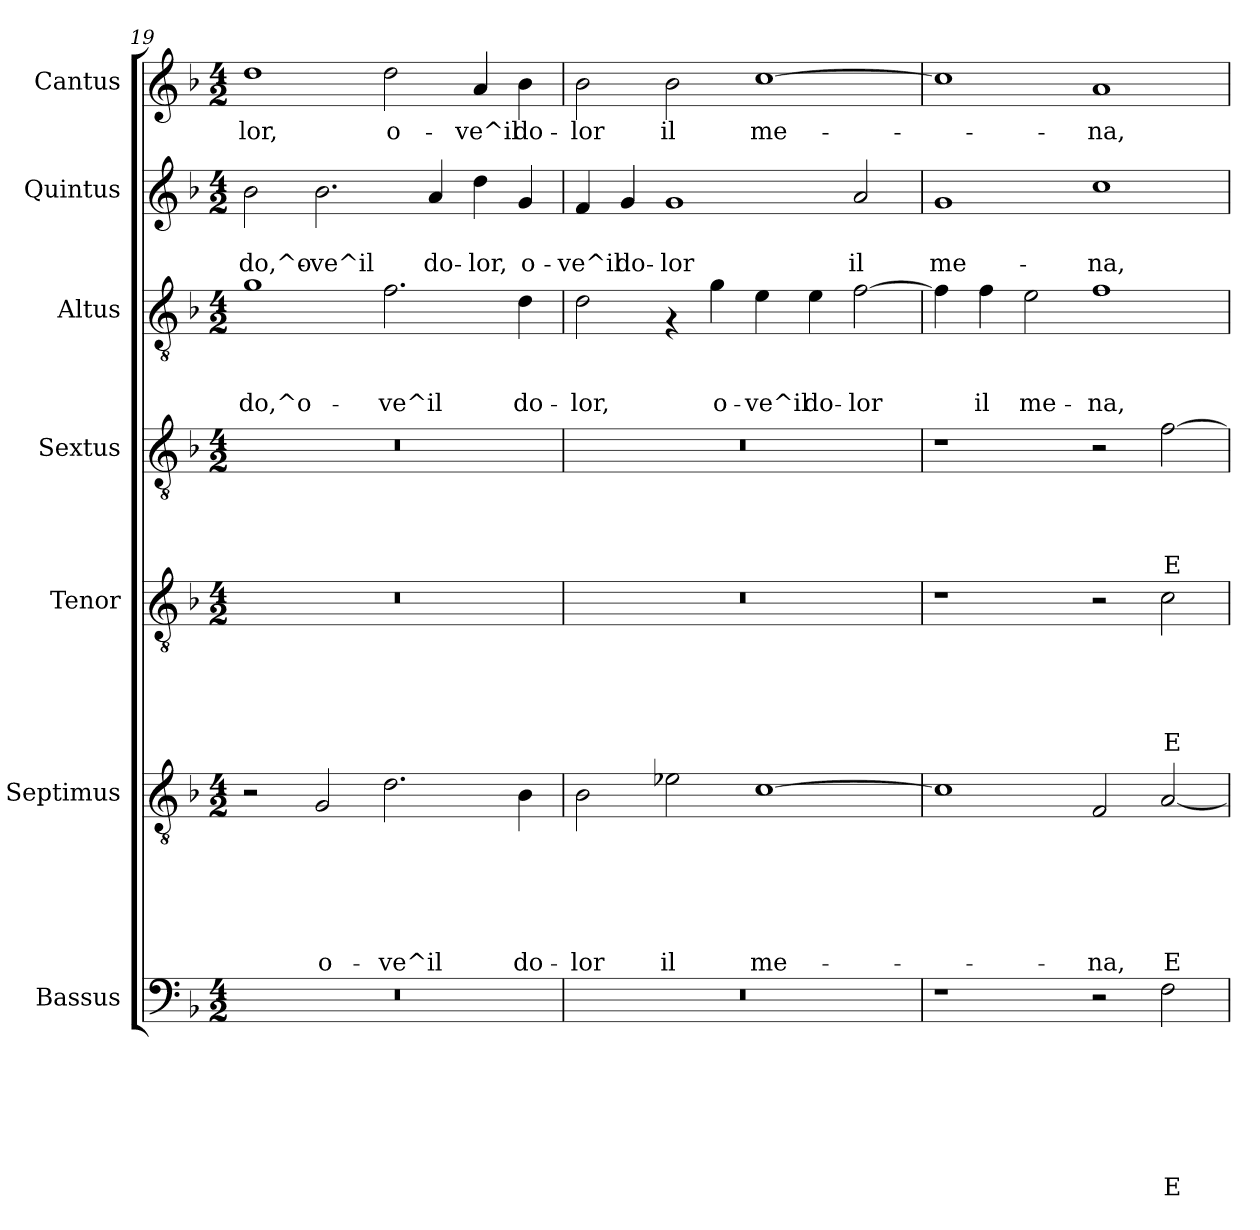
**kern	**text	**text	**text	**text	**text	**text	**text	**kern	**text	**text	**text	**text	**text	**text	**kern	**text	**text	**text	**text	**text	**kern	**text	**text	**text	**text	**kern	**text	**text	**text	**kern	**text	**text	**kern	**text
*part7	*part7	*part7	*part7	*part7	*part7	*part7	*part7	*part6	*part6	*part6	*part6	*part6	*part6	*part6	*part5	*part5	*part5	*part5	*part5	*part5	*part4	*part4	*part4	*part4	*part4	*part3	*part3	*part3	*part3	*part2	*part2	*part2	*part1	*part1
*staff7	*staff7	*staff7	*staff7	*staff7	*staff7	*staff7	*staff7	*staff6	*staff6	*staff6	*staff6	*staff6	*staff6	*staff6	*staff5	*staff5	*staff5	*staff5	*staff5	*staff5	*staff4	*staff4	*staff4	*staff4	*staff4	*staff3	*staff3	*staff3	*staff3	*staff2	*staff2	*staff2	*staff1	*staff1
*I"Bassus	*	*	*	*	*	*	*	*I"Septimus	*	*	*	*	*	*	*I"Tenor	*	*	*	*	*	*I"Sextus	*	*	*	*	*I"Altus	*	*	*	*I"Quintus	*	*	*I"Cantus	*
*clefF4	*	*	*	*	*	*	*	*clefGv2	*	*	*	*	*	*	*clefGv2	*	*	*	*	*	*clefGv2	*	*	*	*	*clefGv2	*	*	*	*clefG2	*	*	*clefG2	*
*k[b-]	*	*	*	*	*	*	*	*k[b-]	*	*	*	*	*	*	*k[b-]	*	*	*	*	*	*k[b-]	*	*	*	*	*k[b-]	*	*	*	*k[b-]	*	*	*k[b-]	*
*F:	*	*	*	*	*	*	*	*F:	*	*	*	*	*	*	*F:	*	*	*	*	*	*F:	*	*	*	*	*F:	*	*	*	*F:	*	*	*F:	*
*M4/2	*	*	*	*	*	*	*	*M4/2	*	*	*	*	*	*	*M4/2	*	*	*	*	*	*M4/2	*	*	*	*	*M4/2	*	*	*	*M4/2	*	*	*M4/2	*
=19	=19	=19	=19	=19	=19	=19	=19	=19	=19	=19	=19	=19	=19	=19	=19	=19	=19	=19	=19	=19	=19	=19	=19	=19	=19	=19	=19	=19	=19	=19	=19	=19	=19	=19
!	!	!	!	!	!	!	!	!	!	!	!	!	!	!	!	!	!	!	!	!	!	!	!	!	!	!	!	!	!LO:LY:b	!	!	!LO:LY:b	!	!LO:LY:b
0r	.	.	.	.	.	.	.	2r	.	.	.	.	.	.	0r	.	.	.	.	.	0r	.	.	.	.	1g	.	.	-do,^o-	2b-\	.	-do,^o-	1dd	-lor,
!	!	!	!	!	!	!	!	!	!	!	!	!	!	!LO:LY:b	!	!	!	!	!	!	!	!	!	!	!	!	!	!	!	!	!	!LO:LY:b	!	!
.	.	.	.	.	.	.	.	2G/	.	.	.	.	.	o-	.	.	.	.	.	.	.	.	.	.	.	.	.	.	.	2.b-\	.	-ve^il	.	.
!	!	!	!	!	!	!	!	!	!	!	!	!	!	!LO:LY:b	!	!	!	!	!	!	!	!	!	!	!	!	!	!	!LO:LY:b	!	!	!	!	!LO:LY:b
.	.	.	.	.	.	.	.	2.d\	.	.	.	.	.	-ve^il	.	.	.	.	.	.	.	.	.	.	.	2.f\	.	.	-ve^il	.	.	.	2dd\	o-
!	!	!	!	!	!	!	!	!	!	!	!	!	!	!	!	!	!	!	!	!	!	!	!	!	!	!	!	!	!	!	!	!LO:LY:b	!	!
.	.	.	.	.	.	.	.	.	.	.	.	.	.	.	.	.	.	.	.	.	.	.	.	.	.	.	.	.	.	4a/	.	do-	.	.
!	!	!	!	!	!	!	!	!	!	!	!	!	!	!	!	!	!	!	!	!	!	!	!	!	!	!	!	!	!	!	!	!LO:LY:b	!	!LO:LY:b
.	.	.	.	.	.	.	.	.	.	.	.	.	.	.	.	.	.	.	.	.	.	.	.	.	.	.	.	.	.	4dd\	.	-lor,	4a/	-ve^il
!	!	!	!	!	!	!	!	!	!	!	!	!	!	!LO:LY:b	!	!	!	!	!	!	!	!	!	!	!	!	!	!	!LO:LY:b	!	!	!LO:LY:b	!	!LO:LY:b
.	.	.	.	.	.	.	.	4B-\	.	.	.	.	.	do-	.	.	.	.	.	.	.	.	.	.	.	4d\	.	.	do-	4g/	.	o-	4b-\	do-
!!LO:PB:g=z
=20	=20	=20	=20	=20	=20	=20	=20	=20	=20	=20	=20	=20	=20	=20	=20	=20	=20	=20	=20	=20	=20	=20	=20	=20	=20	=20	=20	=20	=20	=20	=20	=20	=20	=20
!	!	!	!	!	!	!	!	!	!	!	!	!	!	!LO:LY:b	!	!	!	!	!	!	!	!	!	!	!	!	!	!	!LO:LY:b	!	!	!LO:LY:b	!	!LO:LY:b
0r	.	.	.	.	.	.	.	2B-\	.	.	.	.	.	-lor	0r	.	.	.	.	.	0r	.	.	.	.	2d\	.	.	-lor,	4f/	.	-ve^il	2b-\	-lor
!	!	!	!	!	!	!	!	!	!	!	!	!	!	!	!	!	!	!	!	!	!	!	!	!	!	!	!	!	!	!	!	!LO:LY:b	!	!
.	.	.	.	.	.	.	.	.	.	.	.	.	.	.	.	.	.	.	.	.	.	.	.	.	.	.	.	.	.	4g/	.	do-	.	.
!	!	!	!	!	!	!	!	!	!	!	!	!	!	!LO:LY:b	!	!	!	!	!	!	!	!	!	!	!	!	!	!	!	!	!	!LO:LY:b	!	!LO:LY:b
.	.	.	.	.	.	.	.	2e-X\	.	.	.	.	.	il	.	.	.	.	.	.	.	.	.	.	.	4rF	.	.	.	1g	.	-lor	2b-\	il
!	!	!	!	!	!	!	!	!	!	!	!	!	!	!	!	!	!	!	!	!	!	!	!	!	!	!	!	!	!LO:LY:b	!	!	!	!	!
.	.	.	.	.	.	.	.	.	.	.	.	.	.	.	.	.	.	.	.	.	.	.	.	.	.	4g\	.	.	o-	.	.	.	.	.
!	!	!	!	!	!	!	!	!	!	!	!	!	!	!LO:LY:b	!	!	!	!	!	!	!	!	!	!	!	!	!	!	!LO:LY:b	!	!	!	!	!LO:LY:b
.	.	.	.	.	.	.	.	[>1c	.	.	.	.	.	me-	.	.	.	.	.	.	.	.	.	.	.	4e\	.	.	-ve^il	.	.	.	[>1cc	me-
!	!	!	!	!	!	!	!	!	!	!	!	!	!	!	!	!	!	!	!	!	!	!	!	!	!	!	!	!	!LO:LY:b	!	!	!	!	!
.	.	.	.	.	.	.	.	.	.	.	.	.	.	.	.	.	.	.	.	.	.	.	.	.	.	4e\	.	.	do-	.	.	.	.	.
!	!	!	!	!	!	!	!	!	!	!	!	!	!	!	!	!	!	!	!	!	!	!	!	!	!	!	!	!	!LO:LY:b	!	!	!LO:LY:b	!	!
.	.	.	.	.	.	.	.	.	.	.	.	.	.	.	.	.	.	.	.	.	.	.	.	.	.	[>2f\	.	.	-lor	2a/	.	il	.	.
=21	=21	=21	=21	=21	=21	=21	=21	=21	=21	=21	=21	=21	=21	=21	=21	=21	=21	=21	=21	=21	=21	=21	=21	=21	=21	=21	=21	=21	=21	=21	=21	=21	=21	=21
!	!	!	!	!	!	!	!	!	!	!	!	!	!	!	!	!	!	!	!	!	!	!	!	!	!	!	!	!	!	!	!	!LO:LY:b	!	!
1r	.	.	.	.	.	.	.	1c]	.	.	.	.	.	.	1r	.	.	.	.	.	1r	.	.	.	.	4f\]	.	.	.	1g	.	me-	1cc]	.
!	!	!	!	!	!	!	!	!	!	!	!	!	!	!	!	!	!	!	!	!	!	!	!	!	!	!	!	!	!LO:LY:b	!	!	!	!	!
.	.	.	.	.	.	.	.	.	.	.	.	.	.	.	.	.	.	.	.	.	.	.	.	.	.	4f\	.	.	il	.	.	.	.	.
!	!	!	!	!	!	!	!	!	!	!	!	!	!	!	!	!	!	!	!	!	!	!	!	!	!	!	!	!	!LO:LY:b	!	!	!	!	!
.	.	.	.	.	.	.	.	.	.	.	.	.	.	.	.	.	.	.	.	.	.	.	.	.	.	2e\	.	.	me-	.	.	.	.	.
!	!	!	!	!	!	!	!	!	!	!	!	!	!	!LO:LY:b	!	!	!	!	!	!	!	!	!	!	!	!	!	!	!LO:LY:b	!	!	!LO:LY:b	!	!LO:LY:b
2r	.	.	.	.	.	.	.	2F/	.	.	.	.	.	-na,	2r	.	.	.	.	.	2r	.	.	.	.	1f	.	.	-na,	1cc	.	-na,	1a	-na,
!	!	!	!	!	!	!	!LO:LY:b	!	!	!	!	!	!	!LO:LY:b	!	!	!	!	!	!LO:LY:b	!	!	!	!	!LO:LY:b	!	!	!	!	!	!	!	!	!
2F\	.	.	.	.	.	.	E	[<2A/	.	.	.	.	.	E	2c\	.	.	.	.	E	[>2f\	.	.	.	E	.	.	.	.	.	.	.	.	.
=	=	=	=	=	=	=	=	=	=	=	=	=	=	=	=	=	=	=	=	=	=	=	=	=	=	=	=	=	=	=	=	=	=	=
*-	*-	*-	*-	*-	*-	*-	*-	*-	*-	*-	*-	*-	*-	*-	*-	*-	*-	*-	*-	*-	*-	*-	*-	*-	*-	*-	*-	*-	*-	*-	*-	*-	*-	*-
